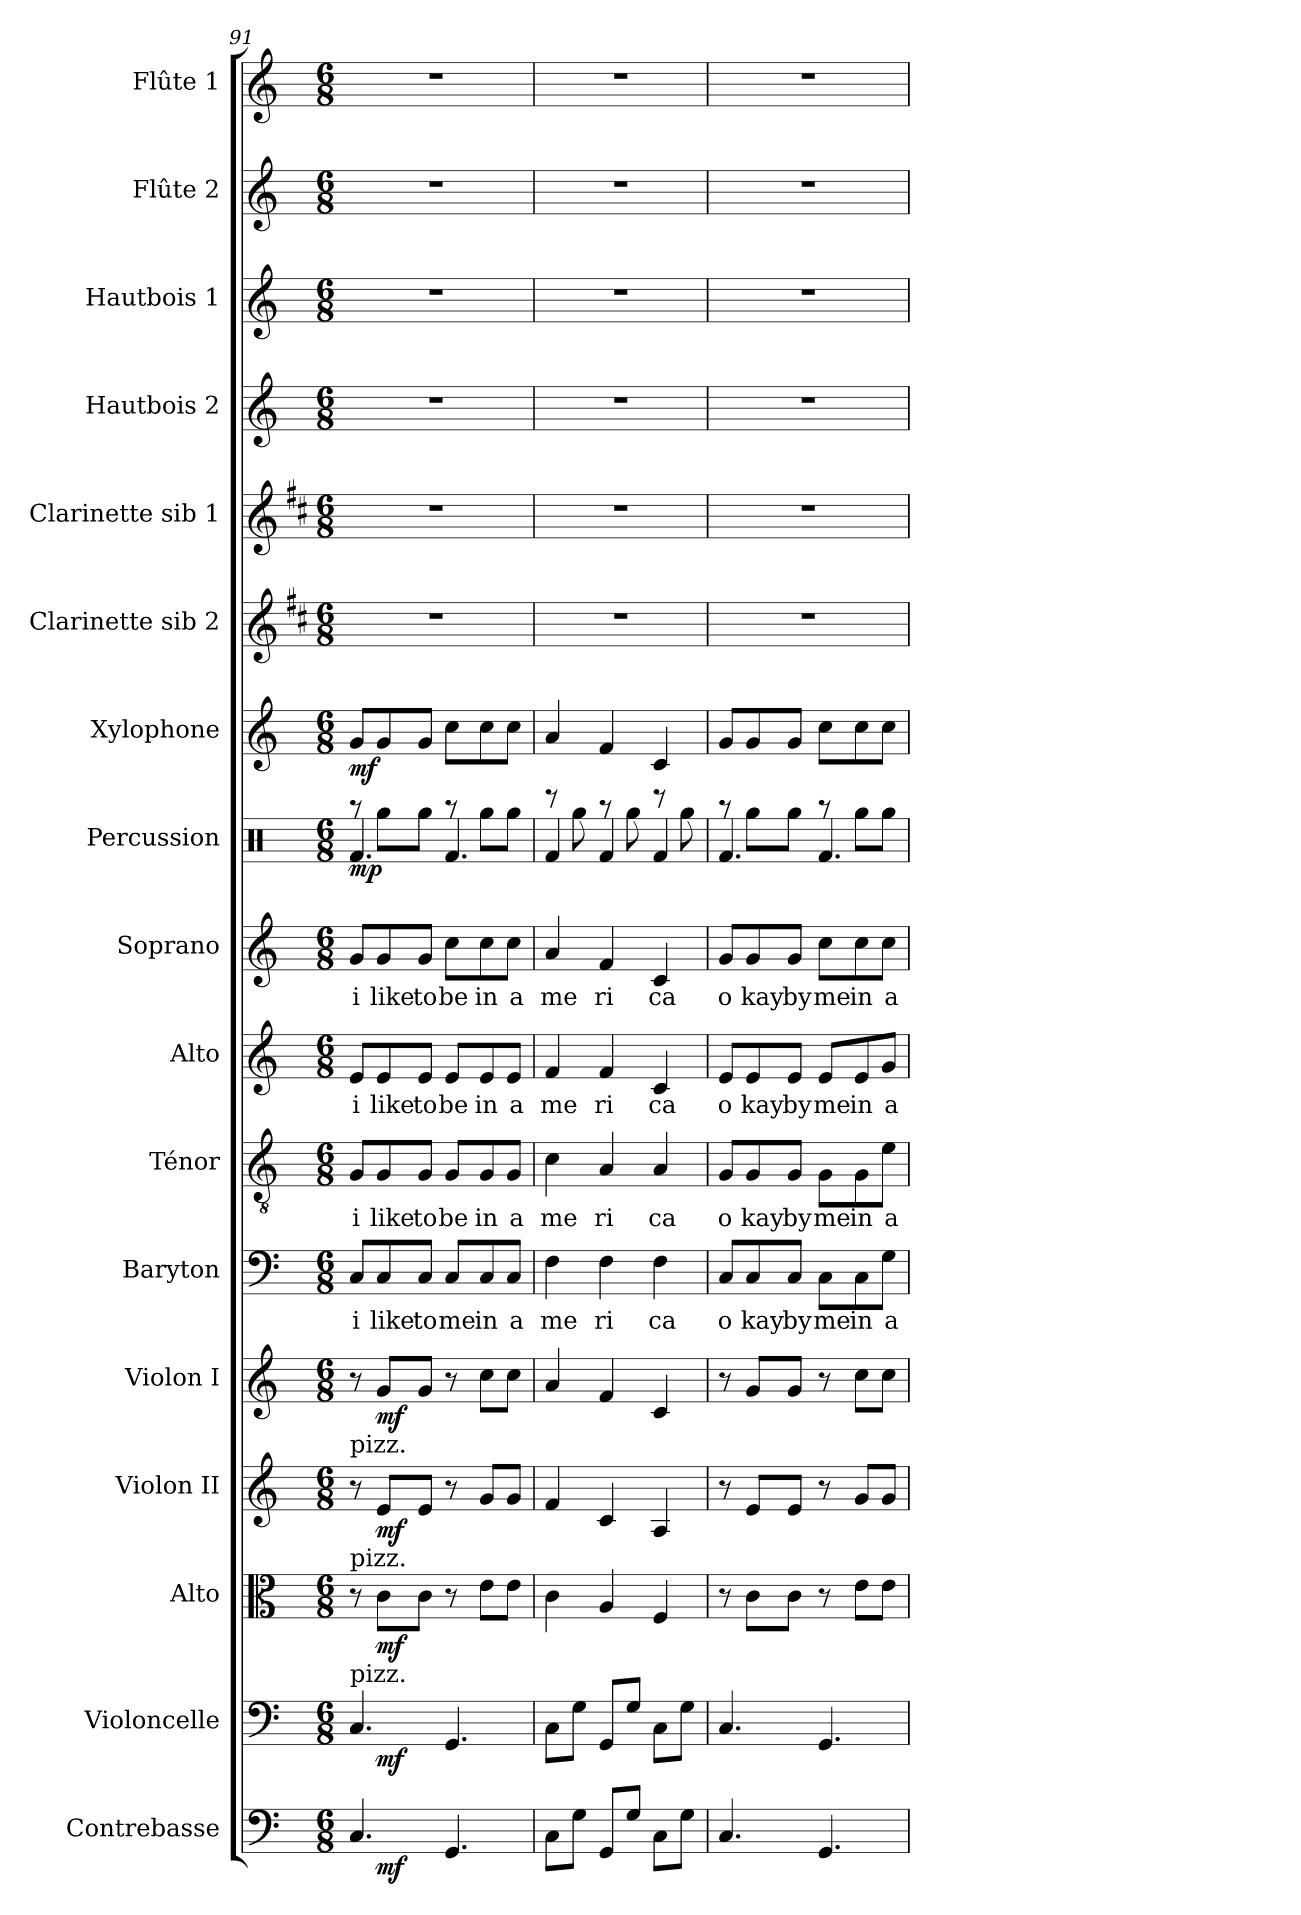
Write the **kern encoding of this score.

**kern	**dynam	**kern	**dynam	**kern	**dynam	**kern	**dynam	**kern	**dynam	**kern	**text	**kern	**text	**kern	**text	**kern	**text	**kern	**dynam	**kern	**dynam	**kern	**kern	**kern	**kern	**kern	**kern
*part17	*part17	*part16	*part16	*part15	*part15	*part14	*part14	*part13	*part13	*part12	*part12	*part11	*part11	*part10	*part10	*part9	*part9	*part8	*part8	*part7	*part7	*part6	*part5	*part4	*part3	*part2	*part1
*staff17	*staff17	*staff16	*staff16	*staff15	*staff15	*staff14	*staff14	*staff13	*staff13	*staff12	*staff12	*staff11	*staff11	*staff10	*staff10	*staff9	*staff9	*staff8	*staff8	*staff7	*staff7	*staff6	*staff5	*staff4	*staff3	*staff2	*staff1
*I"Contrebasse	*	*I"Violoncelle	*	*I"Alto	*	*I"Violon II	*	*I"Violon I	*	*I"Baryton	*	*I"Ténor	*	*I"Alto	*	*I"Soprano	*	*I"Percussion	*	*I"Xylophone	*	*I"Clarinette sib 2	*I"Clarinette sib 1	*I"Hautbois 2	*I"Hautbois 1	*I"Flûte 2	*I"Flûte 1
*I'Cb.	*	*I'Vc.	*	*I'A	*	*I'Vln. II	*	*I'Vln. I	*	*I'Bar.	*	*I'T	*	*I'A	*	*I'S	*	*I'Perc.	*	*I'Xyl.	*	*I'Cl. Sib 2	*I'Cl. Sib 1	*I'Hb. 2	*I'Hb. 1	*I'Fl. 2	*I'Fl. 1
*clefF4	*	*clefF4	*	*clefC3	*	*clefG2	*	*clefG2	*	*clefF4	*	*clefGv2	*	*clefG2	*	*clefG2	*	*clefX	*	*clefG2	*	*clefG2	*clefG2	*clefG2	*clefG2	*clefG2	*clefG2
*ITrd7c12	*	*	*	*	*	*	*	*	*	*	*	*	*	*	*	*	*	*	*	*	*	*ITrd1c2	*ITrd1c2	*	*	*	*
*k[]	*	*k[]	*	*k[]	*	*k[]	*	*k[]	*	*k[]	*	*k[]	*	*k[]	*	*k[]	*	*k[]	*	*k[]	*	*k[]	*k[]	*k[]	*k[]	*k[]	*k[]
*C:	*	*C:	*	*C:	*	*C:	*	*C:	*	*C:	*	*C:	*	*C:	*	*C:	*	*C:	*	*C:	*	*C:	*C:	*C:	*C:	*C:	*C:
*M6/8	*	*M6/8	*	*M6/8	*	*M6/8	*	*M6/8	*	*M6/8	*	*M6/8	*	*M6/8	*	*M6/8	*	*M6/8	*	*M6/8	*	*M6/8	*M6/8	*M6/8	*M6/8	*M6/8	*M6/8
=91	=91	=91	=91	=91	=91	=91	=91	=91	=91	=91	=91	=91	=91	=91	=91	=91	=91	=91	=91	=91	=91	=91	=91	=91	=91	=91	=91
!	!	!	!	!	!	!	!	!LO:TX:b:t=pizz.	!	!	!	!	!	!	!	!	!	!	!	!	!	!	!	!	!	!	!
!	!	!	!	!	!	!LO:TX:b:t=pizz.	!	!	!	!	!	!	!	!	!	!	!	!	!	!	!	!	!	!	!	!	!
!	!	!	!	!LO:TX:b:t=pizz.	!	!	!	!	!	!	!	!	!	!	!	!	!	!	!	!	!	!	!	!	!	!	!
!	!	!LO:TX:b:t=pizz.	!	!	!	!	!	!	!	!	!	!	!	!	!	!	!	!	!	!	!	!	!	!	!	!	!
!LO:TX:b:t=pizz.	!	!	!	!	!	!	!	!	!	!	!	!	!	!	!	!	!	!	!	!	!	!	!	!	!	!	!
!	!	!	!	!	!	!	!	!	!	!	!LO:LY:b	!	!LO:LY:b	!	!LO:LY:b	!	!LO:LY:b	!	!LO:DY:b	!	!LO:DY:b	!	!	!	!	!	!
*^	*	*^	*	*	*	*	*	*	*	*	*	*	*	*	*	*	*	*^	*	*	*	*	*	*	*	*	*
4.CC/	8ryy	.	4.C/	8ryy	.	8r	.	8r	.	8r	.	8C/L	i	8G/L	i	8e/L	i	8g/L	i	4.Rf/	8raa	mp	8g/L	mf	2.r	2.r	2.r	2.r	2.r	2.r
!	!	!LO:DY:b	!	!	!LO:DY:b	!	!LO:DY:b	!	!LO:DY:b	!	!LO:DY:b	!	!LO:LY:b	!	!LO:LY:b	!	!LO:LY:b	!	!LO:LY:b	!	!	!	!	!	!	!	!	!	!	!
.	2ryy	mf	.	2ryy	mf	8c\L	mf	8e/L	mf	8g/L	mf	8C/	like	8G/	like	8e/	like	8g/	like	.	8Rgg\L	.	8g/	.	.	.	.	.	.	.
!	!	!	!	!	!	!	!	!	!	!	!	!	!LO:LY:b	!	!LO:LY:b	!	!LO:LY:b	!	!LO:LY:b	!	!	!	!	!	!	!	!	!	!	!
.	.	.	.	.	.	8c\J	.	8e/J	.	8g/J	.	8C/J	to	8G/J	to	8e/J	to	8g/J	to	.	8Rgg\J	.	8g/J	.	.	.	.	.	.	.
!	!	!	!	!	!	!	!	!	!	!	!	!	!LO:LY:b	!	!LO:LY:b	!	!LO:LY:b	!	!LO:LY:b	!	!	!	!	!	!	!	!	!	!	!
4.GGG/	.	.	4.GG/	.	.	8r	.	8r	.	8r	.	8C/L	me	8G/L	be	8e/L	be	8cc\L	be	4.Rf/	8rgg	.	8cc\L	.	.	.	.	.	.	.
!	!	!	!	!	!	!	!	!	!	!	!	!	!LO:LY:b	!	!LO:LY:b	!	!LO:LY:b	!	!LO:LY:b	!	!	!	!	!	!	!	!	!	!	!
.	.	.	.	.	.	8e\L	.	8g/L	.	8cc\L	.	8C/	in	8G/	in	8e/	in	8cc\	in	.	8Rgg\L	.	8cc\	.	.	.	.	.	.	.
!	!	!	!	!	!	!	!	!	!	!	!	!	!LO:LY:b	!	!LO:LY:b	!	!LO:LY:b	!	!LO:LY:b	!	!	!	!	!	!	!	!	!	!	!
.	8ryy	.	.	8ryy	.	8e\J	.	8g/J	.	8cc\J	.	8C/J	a	8G/J	a	8e/J	a	8cc\J	a	.	8Rgg\J	.	8cc\J	.	.	.	.	.	.	.
=92	=92	=92	=92	=92	=92	=92	=92	=92	=92	=92	=92	=92	=92	=92	=92	=92	=92	=92	=92	=92	=92	=92	=92	=92	=92	=92	=92	=92	=92	=92
!	!	!	!	!	!	!	!	!	!	!	!	!	!LO:LY:b	!	!LO:LY:b	!	!LO:LY:b	!	!LO:LY:b	!	!	!	!	!	!	!	!	!	!	!
*v	*v	*	*	*	*	*	*	*	*	*	*	*	*	*	*	*	*	*	*	*	*	*	*	*	*	*	*	*	*	*
*	*	*v	*v	*	*	*	*	*	*	*	*	*	*	*	*	*	*	*	*	*	*	*	*	*	*	*	*	*	*
8CC\L	.	8C\L	.	4c\	.	4f/	.	4a/	.	4F\	me	4c\	me	4f/	me	4a/	me	4Rf/	8rbb	.	4a/	.	2.r	2.r	2.r	2.r	2.r	2.r
8GG\J	.	8G\J	.	.	.	.	.	.	.	.	.	.	.	.	.	.	.	.	8Rgg\	.	.	.	.	.	.	.	.	.
!	!	!	!	!	!	!	!	!	!	!	!LO:LY:b	!	!LO:LY:b	!	!LO:LY:b	!	!LO:LY:b	!	!	!	!	!	!	!	!	!	!	!
8GGG/L	.	8GG/L	.	4A/	.	4c/	.	4f/	.	4F\	ri	4A/	ri	4f/	ri	4f/	ri	4Rf/	8raa	.	4f/	.	.	.	.	.	.	.
8GG/J	.	8G/J	.	.	.	.	.	.	.	.	.	.	.	.	.	.	.	.	8Rgg\	.	.	.	.	.	.	.	.	.
!	!	!	!	!	!	!	!	!	!	!	!LO:LY:b	!	!LO:LY:b	!	!LO:LY:b	!	!LO:LY:b	!	!	!	!	!	!	!	!	!	!	!
8CC\L	.	8C\L	.	4F/	.	4A/	.	4c/	.	4F\	ca	4A/	ca	4c/	ca	4c/	ca	4Rf/	8rbb	.	4c/	.	.	.	.	.	.	.
8GG\J	.	8G\J	.	.	.	.	.	.	.	.	.	.	.	.	.	.	.	.	8Rgg\	.	.	.	.	.	.	.	.	.
!!LO:PB:g=z
=93	=93	=93	=93	=93	=93	=93	=93	=93	=93	=93	=93	=93	=93	=93	=93	=93	=93	=93	=93	=93	=93	=93	=93	=93	=93	=93	=93	=93
!	!	!	!	!	!	!	!	!	!	!	!LO:LY:b	!	!LO:LY:b	!	!LO:LY:b	!	!LO:LY:b	!	!	!	!	!	!	!	!	!	!	!
4.CC/	.	4.C/	.	8r	.	8r	.	8r	.	8C/L	o	8G/L	o	8e/L	o	8g/L	o	4.Rf/	8raa	.	8g/L	.	2.r	2.r	2.r	2.r	2.r	2.r
!	!	!	!	!	!	!	!	!	!	!	!LO:LY:b	!	!LO:LY:b	!	!LO:LY:b	!	!LO:LY:b	!	!	!	!	!	!	!	!	!	!	!
.	.	.	.	8c\L	.	8e/L	.	8g/L	.	8C/	kay	8G/	kay	8e/	kay	8g/	kay	.	8Rgg\L	.	8g/	.	.	.	.	.	.	.
!	!	!	!	!	!	!	!	!	!	!	!LO:LY:b	!	!LO:LY:b	!	!LO:LY:b	!	!LO:LY:b	!	!	!	!	!	!	!	!	!	!	!
.	.	.	.	8c\J	.	8e/J	.	8g/J	.	8C/J	by	8G/J	by	8e/J	by	8g/J	by	.	8Rgg\J	.	8g/J	.	.	.	.	.	.	.
!	!	!	!	!	!	!	!	!	!	!	!LO:LY:b	!	!LO:LY:b	!	!LO:LY:b	!	!LO:LY:b	!	!	!	!	!	!	!	!	!	!	!
4.GGG/	.	4.GG/	.	8r	.	8r	.	8r	.	8C\L	me	8G\L	me	8e/L	me	8cc\L	me	4.Rf/	8rgg	.	8cc\L	.	.	.	.	.	.	.
!	!	!	!	!	!	!	!	!	!	!	!LO:LY:b	!	!LO:LY:b	!	!LO:LY:b	!	!LO:LY:b	!	!	!	!	!	!	!	!	!	!	!
.	.	.	.	8e\L	.	8g/L	.	8cc\L	.	8C\	in	8G\	in	8e/	in	8cc\	in	.	8Rgg\L	.	8cc\	.	.	.	.	.	.	.
!	!	!	!	!	!	!	!	!	!	!	!LO:LY:b	!	!LO:LY:b	!	!LO:LY:b	!	!LO:LY:b	!	!	!	!	!	!	!	!	!	!	!
.	.	.	.	8e\J	.	8g/J	.	8cc\J	.	8G\J	a	8e\J	a	8g/J	a	8cc\J	a	.	8Rgg\J	.	8cc\J	.	.	.	.	.	.	.
*	*	*	*	*	*	*	*	*	*	*	*	*	*	*	*	*	*	*v	*v	*	*	*	*	*	*	*	*	*
=	=	=	=	=	=	=	=	=	=	=	=	=	=	=	=	=	=	=	=	=	=	=	=	=	=	=	=
*-	*-	*-	*-	*-	*-	*-	*-	*-	*-	*-	*-	*-	*-	*-	*-	*-	*-	*-	*-	*-	*-	*-	*-	*-	*-	*-	*-
